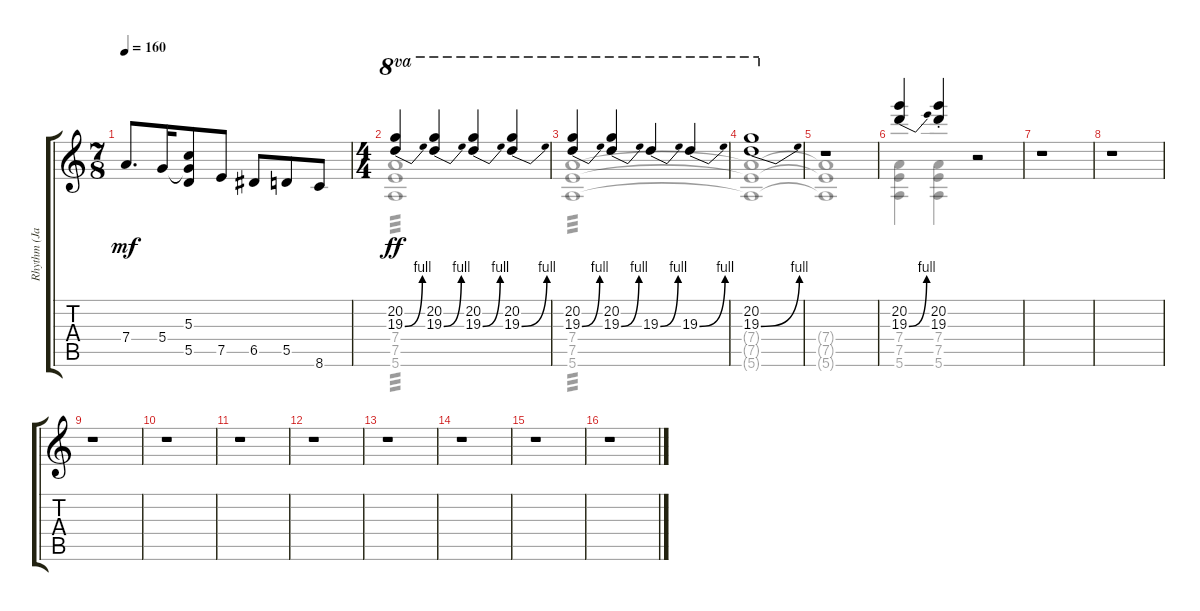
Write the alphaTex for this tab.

\track ("Rhythm (James/Kirk Live)" "Rhythm (Ja") {instrument distortionguitar}
\staff {score tabs}
\tuning (E4 B3 G3 D3 A2 E2) {hide}
\voice
\ts (7 8)
\tempo 160
\clef g2
\ks c
7.4.8{d dy mf} 5.4.16 (5.3{t} 5.4{t} 5.5{t}).8 7.5.8 6.5.8 5.5.8 8.6.8 |
\ts (4 4)
(20.2 19.3{be (bend 0 0 60 4)}).4{ot 8va dy ff} (20.2 19.3{be (bend 0 0 60 4)}).4{ot 8va} (20.2 19.3{be (bend 0 0 60 4)}).4{ot 8va} (20.2 19.3{be (bend 0 0 60 4)}).4{ot 8va} |
(20.2 19.3{be (bend 0 0 60 4)}).4{ot 8va} (20.2 19.3{be (bend 0 0 60 4)}).4{ot 8va} 19.3{be (bend 0 0 60 4)}.4{ot 8va} 19.3{be (bend 0 0 60 4)}.4{ot 8va} |
(20.2 19.3{be (bend 0 0 60 4)}).1{ot 8va} |
r.1 |
(20.2 19.3{be (bend 0 0 60 4)}).4 (20.2{st} 19.3{st}).4 r.2 |
r.1 |
r.1 |
r.1 |
r.1 |
r.1 |
r.1 |
r.1 |
r.1 |
r.1 |
r.1
\voice
\clef g2
\ottava regular
\simile none
\ks c
|
(7.4 7.5 5.6).1{tp 3} |
(7.4 7.5 5.6).1{tp 3} |
(7.4{t} 7.5{t} 5.6{t}).1 |
(7.4{t} 7.5{t} 5.6{t}).1 |
(7.4 7.5 5.6).4 (7.4 7.5 5.6).4 r.2 |
|
|
|
|
|
|
|
|
|
